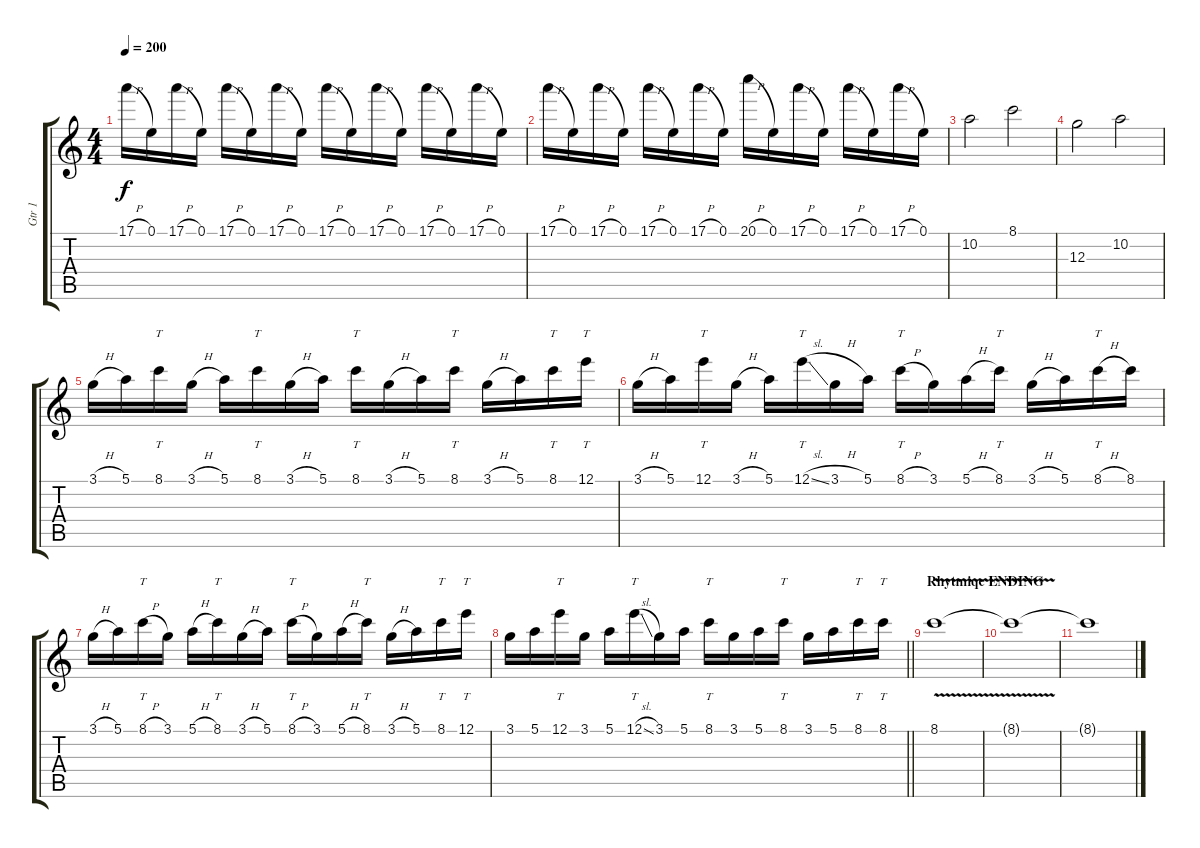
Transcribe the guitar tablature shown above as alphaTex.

\track ("Gtr 1" "Gtr 1") {instrument electricguitarclean}
\staff {score tabs}
\tuning (E4 B3 G3 D3 A2 E2) {hide}
\ts (4 4)
\tempo 200
\clef g2
\ks c
17.1{h}.16{dy f} 0.1.16 17.1{h}.16 0.1.16 17.1{h}.16 0.1.16 17.1{h}.16 0.1.16 17.1{h}.16 0.1.16 17.1{h}.16 0.1.16 17.1{h}.16 0.1.16 17.1{h}.16 0.1.16 |
17.1{h}.16 0.1.16 17.1{h}.16 0.1.16 17.1{h}.16 0.1.16 17.1{h}.16 0.1.16 20.1{h}.16 0.1.16 17.1{h}.16 0.1.16 17.1{h}.16 0.1.16 17.1{h}.16 0.1.16 |
10.2.2 8.1.2 |
12.3.2 10.2.2 |
3.1{h}.16 5.1.16 8.1.16{tt} 3.1{h}.16 5.1.16 8.1.16{tt} 3.1{h}.16 5.1.16 8.1.16{tt} 3.1{h}.16 5.1.16 8.1.16{tt} 3.1{h}.16 5.1.16 8.1.16{tt} 12.1.16{tt} |
3.1{h}.16 5.1.16 12.1.16{tt} 3.1{h}.16 5.1.16 12.1{sl}.16{tt} 3.1{h}.16 5.1.16 8.1{h}.16{tt} 3.1.16 5.1{h}.16 8.1.16{tt} 3.1{h}.16 5.1.16 8.1{h}.16{tt} 8.1.16 |
3.1{h}.16 5.1.16 8.1{h}.16{tt} 3.1.16 5.1{h}.16 8.1.16{tt} 3.1{h}.16 5.1.16 8.1{h}.16{tt} 3.1.16 5.1{h}.16 8.1.16{tt} 3.1{h}.16 5.1.16 8.1.16{tt} 12.1.16{tt} |
\barLineRight lightlight
3.1.16 5.1.16 12.1.16{tt} 3.1.16 5.1.16 12.1{sl}.16{tt} 3.1.16 5.1.16 8.1.16{tt} 3.1.16 5.1.16 8.1.16{tt} 3.1.16 5.1.16 8.1.16{tt} 8.1.16{tt} |
\section ("" "Rhytmiqe ENDING")
8.1{v}.1 |
8.1{t}.1 |
8.1{t}.1
